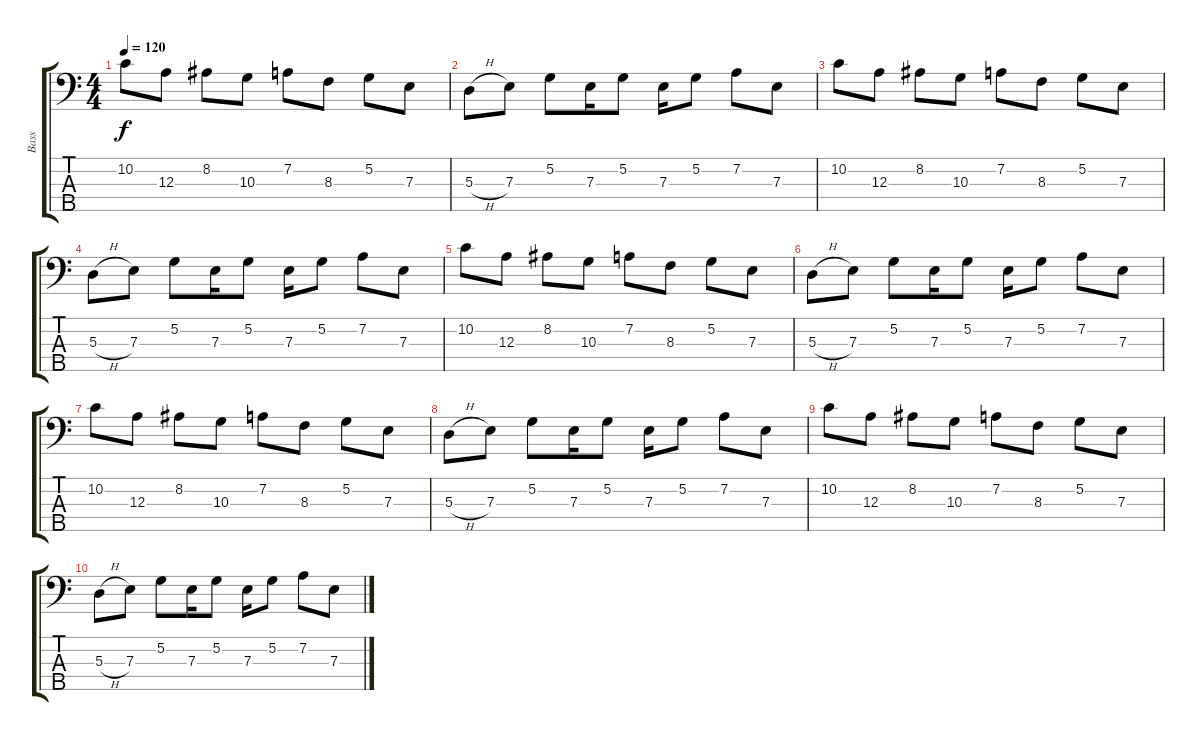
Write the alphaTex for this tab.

\track ("Bass" "Bass") {instrument electricbassfinger}
\staff {score tabs}
\tuning (G2 D2 A1 E1 B0) {hide}
\ts (4 4)
\tempo 120
\clef f4
\ks c
10.2.8{dy f volume 10} 12.3.8 8.2.8 10.3.8 7.2.8 8.3.8 5.2.8 7.3.8 |
5.3{h}.8 7.3.8 5.2.8 7.3.16 5.2.8 7.3.16 5.2.8 7.2.8 7.3.8 |
10.2.8{volume 8} 12.3.8 8.2.8 10.3.8 7.2.8 8.3.8 5.2.8 7.3.8 |
5.3{h}.8 7.3.8 5.2.8 7.3.16 5.2.8 7.3.16 5.2.8 7.2.8 7.3.8 |
10.2.8{volume 6} 12.3.8 8.2.8 10.3.8 7.2.8 8.3.8 5.2.8 7.3.8 |
5.3{h}.8 7.3.8 5.2.8 7.3.16 5.2.8 7.3.16 5.2.8 7.2.8 7.3.8 |
10.2.8{volume 4} 12.3.8 8.2.8 10.3.8 7.2.8 8.3.8 5.2.8 7.3.8 |
5.3{h}.8 7.3.8 5.2.8 7.3.16 5.2.8 7.3.16 5.2.8 7.2.8 7.3.8 |
10.2.8{volume 0} 12.3.8 8.2.8 10.3.8 7.2.8 8.3.8 5.2.8 7.3.8 |
5.3{h}.8 7.3.8 5.2.8 7.3.16 5.2.8 7.3.16 5.2.8 7.2.8 7.3.8
